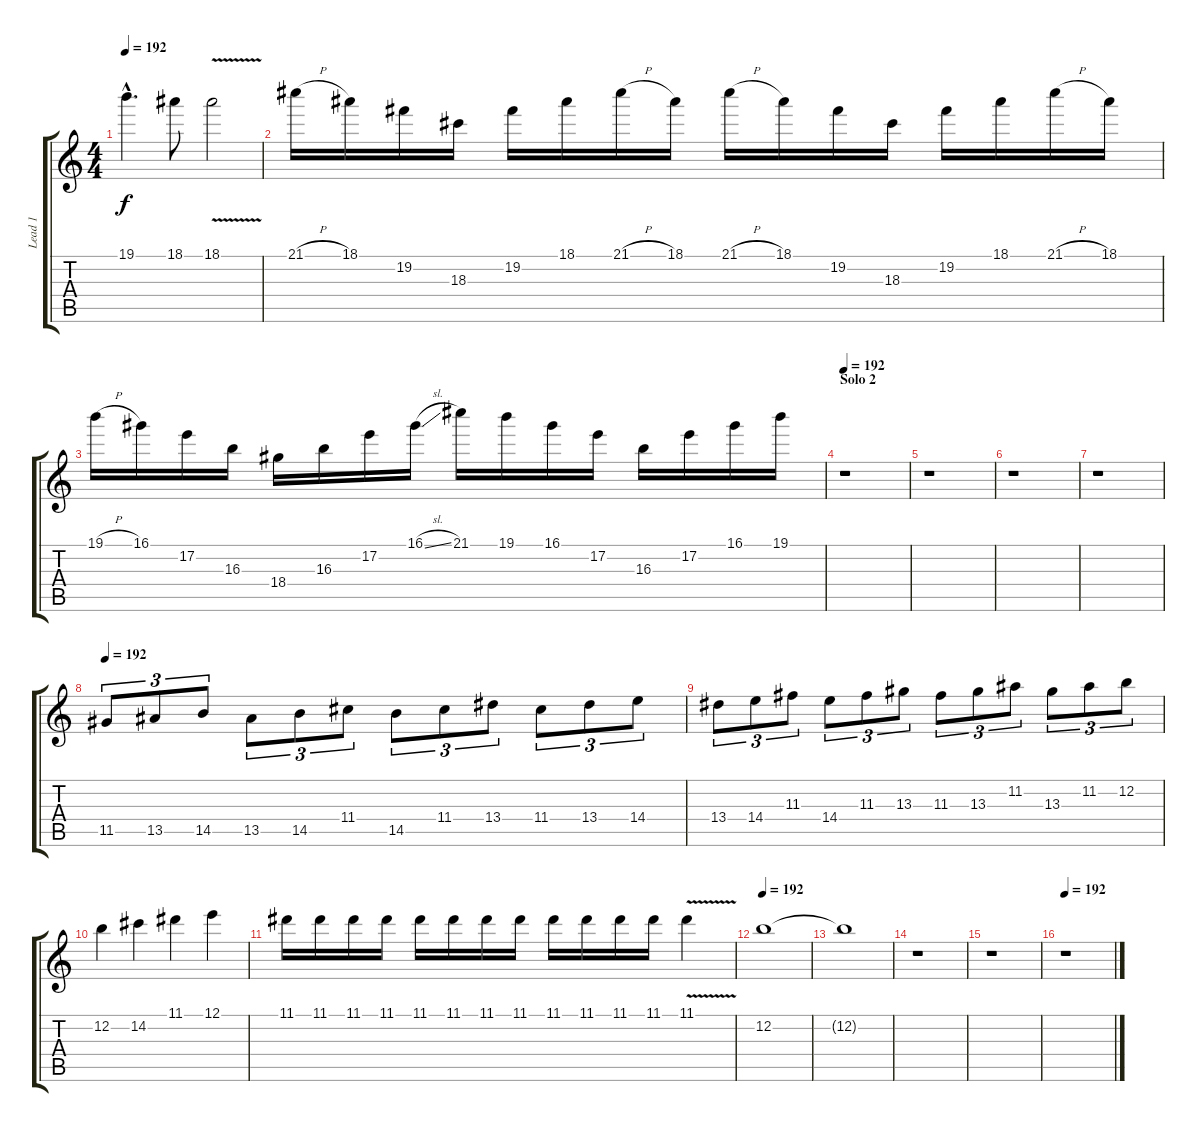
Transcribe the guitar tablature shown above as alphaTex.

\track ("Lead 1" "Lead 1") {instrument overdrivenguitar}
\staff {score tabs}
\tuning (E4 B3 G3 D3 A2 E2) {hide}
\ts (4 4)
\tempo 192
\clef g2
\ks c
19.1{hac}.4{d dy f} 18.1.8 18.1{v}.2 |
21.1{h}.16 18.1.16 19.2.16 18.3.16 19.2.16 18.1.16 21.1{h}.16 18.1.16 21.1{h}.16 18.1.16 19.2.16 18.3.16 19.2.16 18.1.16 21.1{h}.16 18.1.16 |
19.1{h}.16 16.1.16 17.2.16 16.3.16 18.4.16 16.3.16 17.2.16 16.1{sl}.16 21.1.16 19.1.16 16.1.16 17.2.16 16.3.16 17.2.16 16.1.16 19.1.16 |
\section ("" "Solo 2")
\tempo 192
r.1 |
r.1 |
r.1 |
r.1 |
\section ("" "")
\tempo 192
11.5.8{tu (3 2)} 13.5.8{tu (3 2)} 14.5.8{tu (3 2)} 13.5.8{tu (3 2)} 14.5.8{tu (3 2)} 11.4.8{tu (3 2)} 14.5.8{tu (3 2)} 11.4.8{tu (3 2)} 13.4.8{tu (3 2)} 11.4.8{tu (3 2)} 13.4.8{tu (3 2)} 14.4.8{tu (3 2)} |
13.4.8{tu (3 2)} 14.4.8{tu (3 2)} 11.3.8{tu (3 2)} 14.4.8{tu (3 2)} 11.3.8{tu (3 2)} 13.3.8{tu (3 2)} 11.3.8{tu (3 2)} 13.3.8{tu (3 2)} 11.2.8{tu (3 2)} 13.3.8{tu (3 2)} 11.2.8{tu (3 2)} 12.2.8{tu (3 2)} |
12.2.4 14.2.4 11.1.4 12.1.4 |
11.1.16 11.1.16 11.1.16 11.1.16 11.1.16 11.1.16 11.1.16 11.1.16 11.1.16 11.1.16 11.1.16 11.1.16 11.1{v}.4 |
\section ("" "")
\tempo 192
12.2.1{volume 0} |
12.2{t}.1 |
r.1 |
r.1 |
\tempo 192
r.1
